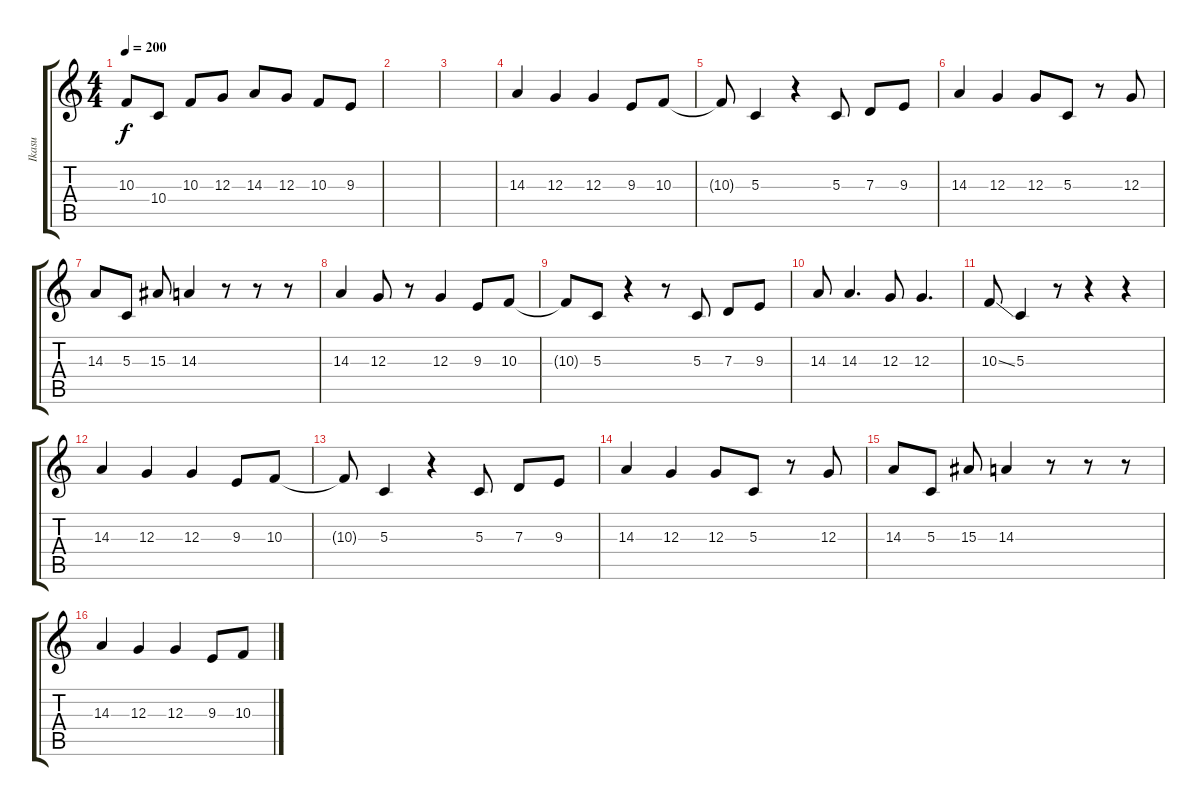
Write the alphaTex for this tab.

\track ("Ikasu     - Vocals" "Ikasu     ") {instrument clarinet}
\staff {score tabs}
\tuning (E4 B3 G3 D3 A2 E2) {hide}
\ts (4 4)
\tempo 200
\clef g2
\ks c
10.3.8{dy f} 10.4.8 10.3.8 12.3.8 14.3.8 12.3.8 10.3.8 9.3.8 |
|
|
14.3.4 12.3.4 12.3.4 9.3.8 10.3.8 |
10.3{t}.8 5.3.4 r.4 5.3.8 7.3.8 9.3.8 |
14.3.4 12.3.4 12.3.8 5.3.8 r.8 12.3.8 |
14.3.8 5.3.8 15.3.8 14.3.4 r.8 r.8 r.8 |
14.3.4 12.3.8 r.8 12.3.4 9.3.8 10.3.8 |
10.3{t}.8 5.3.8 r.4 r.8 5.3.8 7.3.8 9.3.8 |
14.3.8 14.3.4{d} 12.3.8 12.3.4{d} |
10.3{ss}.8 5.3.4 r.8 r.4 r.4 |
14.3.4 12.3.4 12.3.4 9.3.8 10.3.8 |
10.3{t}.8 5.3.4 r.4 5.3.8 7.3.8 9.3.8 |
14.3.4 12.3.4 12.3.8 5.3.8 r.8 12.3.8 |
14.3.8 5.3.8 15.3.8 14.3.4 r.8 r.8 r.8 |
14.3.4 12.3.4 12.3.4 9.3.8 10.3.8
